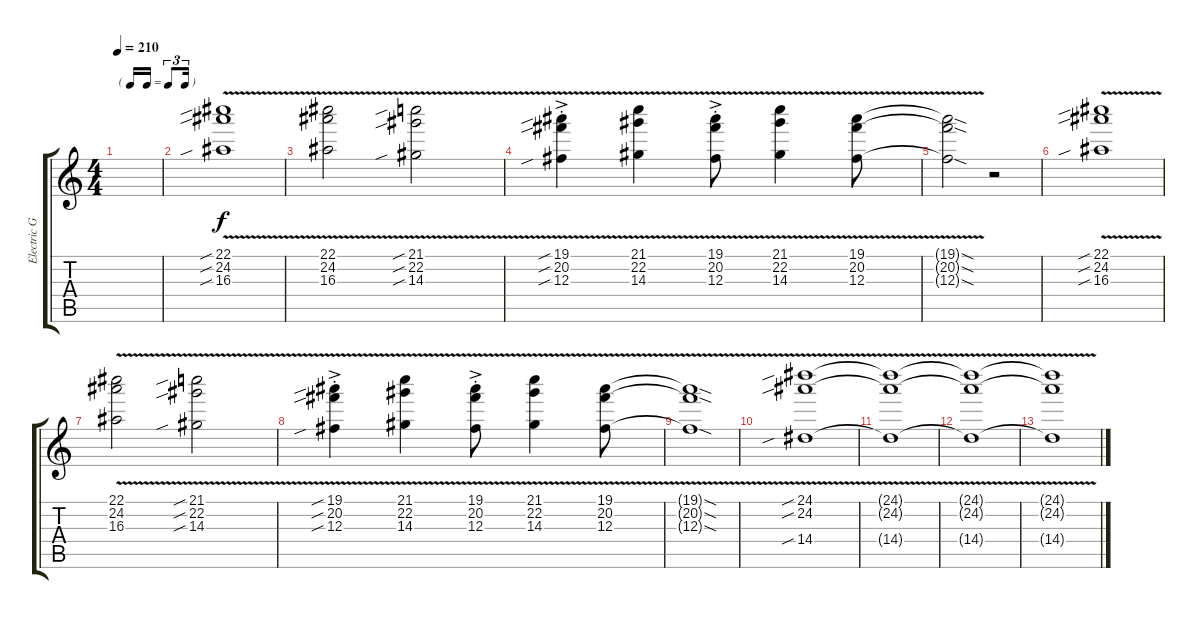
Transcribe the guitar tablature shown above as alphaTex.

\track ("Electric Guitar" "Electric G") {instrument overdrivenguitar}
\staff {score tabs}
\tuning (Eb4 Bb3 Gb3 Db3 Ab2 Eb2) {hide}
\ts (4 4)
\tf triplet16th
\tempo 210
\clef g2
\ks c
|
(22.1{sib} 24.2{sib} 16.3{v sib}).1{balance 0} |
(22.1 24.2 16.3{v}).2{balance 0} (21.1{sib} 22.2{sib} 14.3{v sib}).2{balance 16} |
(19.1{sib} 20.2{sib} 12.3{v sib ac st}).4 (21.1 22.2 14.3{v}).4{balance 0} (19.1 20.2 12.3{v ac st}).8{balance 16} (21.1 22.2 14.3{v}).4{balance 0} (19.1 20.2 12.3{v}).8 |
(19.1{sod t} 20.2{sod t} 12.3{sod t}).2{balance 0} r.2{balance 16} |
(22.1{sib} 24.2{sib} 16.3{v sib}).1 |
(22.1 24.2 16.3{v}).2 (21.1{sib} 22.2{sib} 14.3{v sib}).2 |
(19.1{sib} 20.2{sib} 12.3{v sib ac st}).4{balance 16} (21.1 22.2 14.3{v}).4{balance 0} (19.1 20.2 12.3{v ac st}).8{balance 16} (21.1 22.2 14.3{v}).4{balance 0} (19.1 20.2 12.3{v}).8 |
(19.1{sod t} 20.2{sod t} 12.3{v sod t}).1{balance 15} |
(24.1{v sib} 24.2{v sib} 14.4{v sib}).1{balance 0} |
(24.1{v t} 24.2{v t} 14.4{v t}).1{balance 0} |
(24.1{v t} 24.2{v t} 14.4{v t}).1{balance 0} |
(24.1{v t} 24.2{v t} 14.4{v t}).1{balance 0}
